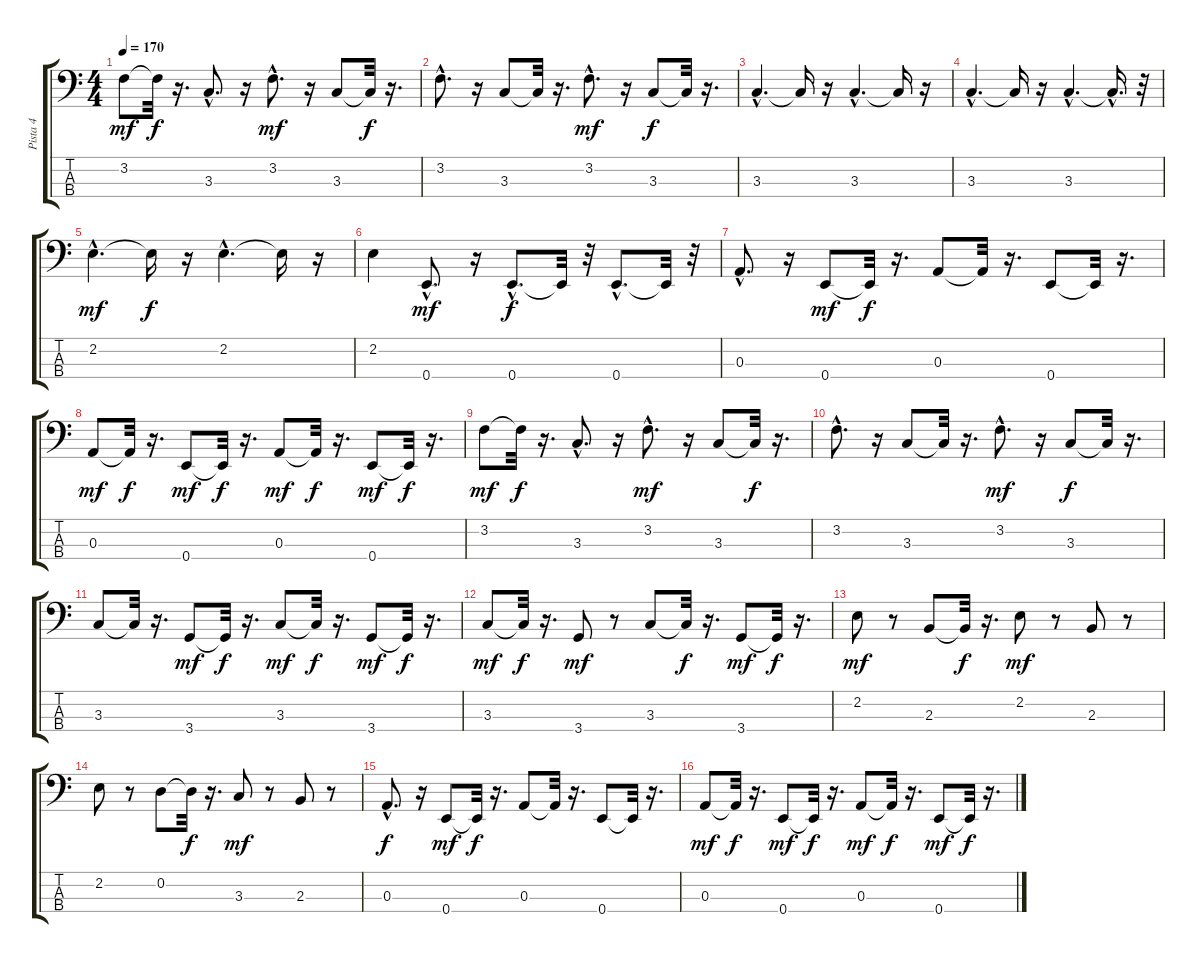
\track ("Pista 4" "Pista 4") {instrument electricbassfinger}
\staff {score tabs}
\tuning (G2 D2 A1 E1) {hide}
\ts (4 4)
\tempo 170
\clef f4
\ks c
3.2.8{dy mf} 3.2{t}.32{dy f} r.16{d} 3.3{hac}.8{d} r.16 3.2{hac}.8{d dy mf} r.16 3.3.8 3.3{t}.32{dy f} r.16{d} |
3.2{hac}.8{d} r.16 3.3.8 3.3{t}.32 r.16{d} 3.2{hac}.8{d dy mf} r.16 3.3.8{dy f} 3.3{t}.32 r.16{d} |
3.3{hac}.4{d} 3.3{t}.16 r.16 3.3{hac}.4{d} 3.3{t}.16 r.16 |
3.3{hac}.4{d} 3.3{t}.16 r.16 3.3{hac}.4{d} 3.3{hac t}.16{d} r.32 |
2.2{hac}.4{d dy mf} 2.2{t}.16{dy f} r.16 2.2{hac}.4{d} 2.2{t}.16 r.16 |
2.2.4 0.4{hac}.8{d dy mf} r.16 0.4{hac}.8{d dy f} 0.4{t}.32 r.32 0.4{hac}.8{d} 0.4{t}.32 r.32 |
0.3{hac}.8{d} r.16 0.4.8{dy mf} 0.4{t}.32{dy f} r.16{d} 0.3.8 0.3{t}.32 r.16{d} 0.4.8 0.4{t}.32 r.16{d} |
0.3.8{dy mf} 0.3{t}.32{dy f} r.16{d} 0.4.8{dy mf} 0.4{t}.32{dy f} r.16{d} 0.3.8{dy mf} 0.3{t}.32{dy f} r.16{d} 0.4.8{dy mf} 0.4{t}.32{dy f} r.16{d} |
3.2.8{dy mf} 3.2{t}.32{dy f} r.16{d} 3.3{hac}.8{d} r.16 3.2{hac}.8{d dy mf} r.16 3.3.8 3.3{t}.32{dy f} r.16{d} |
3.2{hac}.8{d} r.16 3.3.8 3.3{t}.32 r.16{d} 3.2{hac}.8{d dy mf} r.16 3.3.8{dy f} 3.3{t}.32 r.16{d} |
3.3.8 3.3{t}.32 r.16{d} 3.4.8{dy mf} 3.4{t}.32{dy f} r.16{d} 3.3.8{dy mf} 3.3{t}.32{dy f} r.16{d} 3.4.8{dy mf} 3.4{t}.32{dy f} r.16{d} |
3.3.8{dy mf} 3.3{t}.32{dy f} r.16{d} 3.4.8{dy mf} r.8 3.3.8 3.3{t}.32{dy f} r.16{d} 3.4.8{dy mf} 3.4{t}.32{dy f} r.16{d} |
2.2.8{dy mf} r.8 2.3.8 2.3{t}.32{dy f} r.16{d} 2.2.8{dy mf} r.8 2.3.8 r.8 |
2.2.8 r.8 0.2.8 0.2{t}.32{dy f} r.16{d} 3.3.8{dy mf} r.8 2.3.8 r.8 |
0.3{hac}.8{d dy f} r.16 0.4.8{dy mf} 0.4{t}.32{dy f} r.16{d} 0.3.8 0.3{t}.32 r.16{d} 0.4.8 0.4{t}.32 r.16{d} |
0.3.8{dy mf} 0.3{t}.32{dy f} r.16{d} 0.4.8{dy mf} 0.4{t}.32{dy f} r.16{d} 0.3.8{dy mf} 0.3{t}.32{dy f} r.16{d} 0.4.8{dy mf} 0.4{t}.32{dy f} r.16{d}
